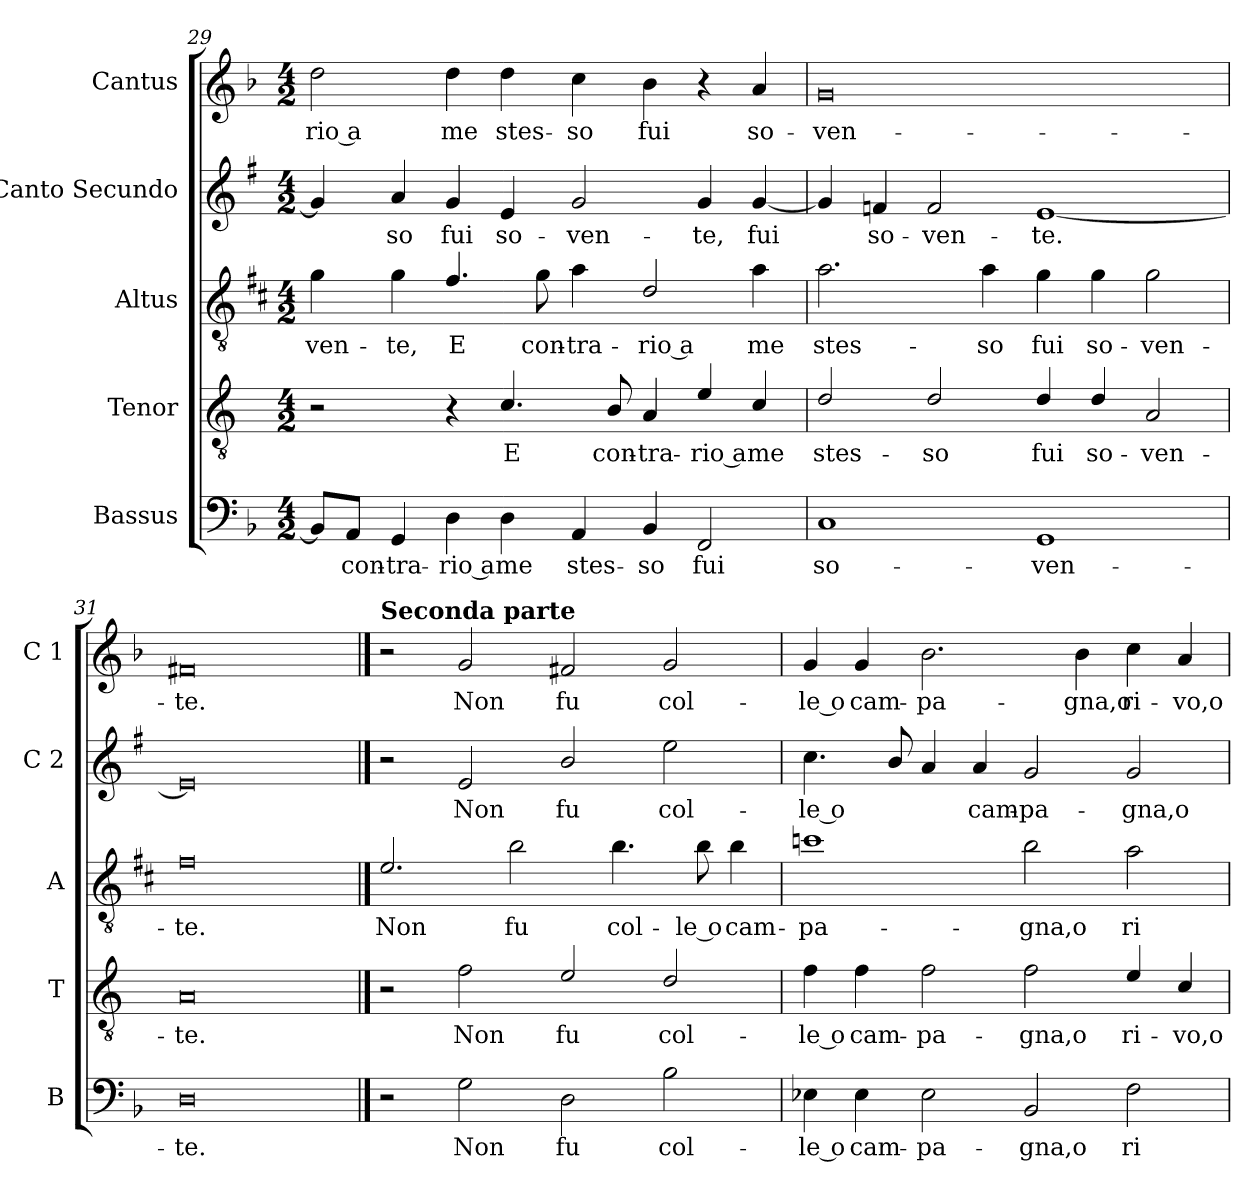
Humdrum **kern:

**kern	**text	**kern	**text	**kern	**text	**kern	**text	**kern	**text
*part5	*part5	*part4	*part4	*part3	*part3	*part2	*part2	*part1	*part1
*staff5	*staff5	*staff4	*staff4	*staff3	*staff3	*staff2	*staff2	*staff1	*staff1
*I"Bassus	*	*I"Tenor	*	*I"Altus	*	*I"Canto Secundo	*	*I"Cantus	*
*I'B	*	*I'T	*	*I'A	*	*I'C 2	*	*I'C 1	*
*clefF4	*	*clefGv2	*	*clefGv2	*	*clefG2	*	*clefG2	*
*	*	*ITrd4c7	*	*ITrd5c9	*	*ITrd1c2	*	*	*
*k[b-]	*	*k[b-]	*	*k[b-]	*	*k[b-]	*	*k[b-]	*
*F:	*	*F:	*	*F:	*	*F:	*	*F:	*
*M4/2	*	*M4/2	*	*M4/2	*	*M4/2	*	*M4/2	*
=29	=29	=29	=29	=29	=29	=29	=29	=29	=29
!	!	!	!	!	!LO:LY:b	!	!	!	!LO:LY:b
8BB-/L]	.	2r	.	4B-\	-ven-	4f/]	.	2dd\	-rio a
!	!LO:LY:b	!	!	!	!	!	!	!	!
8AA/J	con-	.	.	.	.	.	.	.	.
!	!LO:LY:b	!	!	!	!LO:LY:b	!	!LO:LY:b	!	!
4GG/	-tra-	.	.	4B-\	-te,	4g/	-so	.	.
!	!LO:LY:b	!	!	!	!LO:LY:b	!	!LO:LY:b	!	!LO:LY:b
4D\	-rio a	4r	.	4.A/	E	4f/	fui	4dd\	me
!	!LO:LY:b	!	!LO:LY:b	!	!	!	!LO:LY:b	!	!LO:LY:b
4D\	me	4.F/	E	.	.	4d/	so-	4dd\	stes-
!	!	!	!	!	!LO:LY:b	!	!	!	!
.	.	.	.	8B-\	con-	.	.	.	.
!	!LO:LY:b	!	!	!	!LO:LY:b	!	!LO:LY:b	!	!LO:LY:b
4AA/	stes-	.	.	4c\	-tra-	2f/	-ven-	4cc\	-so
!	!	!	!LO:LY:b	!	!	!	!	!	!
.	.	8E/	con-	.	.	.	.	.	.
!	!LO:LY:b	!	!LO:LY:b	!	!LO:LY:b	!	!	!	!LO:LY:b
4BB-/	-so	4D/	-tra-	2F/	-rio a	.	.	4b-\	fui
!	!LO:LY:b	!	!LO:LY:b	!	!	!	!LO:LY:b	!	!
2FF/	fui	4A/	-rio a	.	.	4f/	-te,	4r	.
!	!	!	!LO:LY:b	!	!LO:LY:b	!	!LO:LY:b	!	!LO:LY:b
.	.	4F/	me	4c\	me	[4f/	fui	4a/	so-
=30	=30	=30	=30	=30	=30	=30	=30	=30	=30
!	!LO:LY:b	!	!LO:LY:b	!	!LO:LY:b	!	!	!	!LO:LY:b
1C	so-	2G/	stes-	2.c\	stes-	4f/]	.	0g	-ven-
!	!	!	!	!	!	!	!LO:LY:b	!	!
.	.	.	.	.	.	4e-X/	so-	.	.
!	!	!	!LO:LY:b	!	!	!	!LO:LY:b	!	!
.	.	2G/	-so	.	.	2e-/	-ven-	.	.
!	!	!	!	!	!LO:LY:b	!	!	!	!
.	.	.	.	4c\	-so	.	.	.	.
!	!LO:LY:b	!	!LO:LY:b	!	!LO:LY:b	!	!LO:LY:b	!	!
1GG	-ven-	4G/	fui	4B-\	fui	[1d	-te.	.	.
!	!	!	!LO:LY:b	!	!LO:LY:b	!	!	!	!
.	.	4G/	so-	4B-\	so-	.	.	.	.
!	!	!	!LO:LY:b	!	!LO:LY:b	!	!	!	!
.	.	2D/	-ven-	2B-\	-ven-	.	.	.	.
=31	=31	=31	=31	=31	=31	=31	=31	=31	=31
!	!LO:LY:b	!	!LO:LY:b	!	!LO:LY:b	!	!	!	!LO:LY:b
0D	-te.	0D	-te.	0A	-te.	0d]	.	0f#X	-te.
!!LO:LB:g=z
==32	==32	==32	==32	==32	==32	==32	==32	==32	==32
!	!	!	!	!	!	!	!	!LO:TX:a:B:t=Seconda parte	!
!	!	!	!	!	!LO:LY:b	!	!	!	!
2r	.	2r	.	2.G/	Non	2r	.	2r	.
!	!LO:LY:b	!	!LO:LY:b	!	!	!	!LO:LY:b	!	!LO:LY:b
2G\	Non	2B-\	Non	.	.	2d/	Non	2g/	Non
!	!	!	!	!	!LO:LY:b	!	!	!	!
.	.	.	.	2d\	fu	.	.	.	.
!	!LO:LY:b	!	!LO:LY:b	!	!	!	!LO:LY:b	!	!LO:LY:b
2D\	fu	2A/	fu	.	.	2a/	fu	2f#X/	fu
!	!	!	!	!	!LO:LY:b	!	!	!	!
.	.	.	.	4.d\	col-	.	.	.	.
!	!LO:LY:b	!	!LO:LY:b	!	!	!	!LO:LY:b	!	!LO:LY:b
2B-\	col-	2G/	col-	.	.	2dd\	col-	2g/	col-
!	!	!	!	!	!LO:LY:b	!	!	!	!
.	.	.	.	8d\	-le o	.	.	.	.
!	!	!	!	!	!LO:LY:b	!	!	!	!
.	.	.	.	4d\	cam-	.	.	.	.
=33	=33	=33	=33	=33	=33	=33	=33	=33	=33
!	!LO:LY:b	!	!LO:LY:b	!	!LO:LY:b	!	!LO:LY:b	!	!LO:LY:b
4E-X\	-le o	4B-\	-le o	1e-X	-pa-	4.b-\	-le o	4g/	-le o
!	!LO:LY:b	!	!LO:LY:b	!	!	!	!	!	!LO:LY:b
4E-\	cam-	4B-\	cam-	.	.	.	.	4g/	cam-
.	.	.	.	.	.	8a/	.	.	.
!	!LO:LY:b	!	!LO:LY:b	!	!	!	!	!	!LO:LY:b
2E-\	-pa-	2B-\	-pa-	.	.	4g/	.	2.b-\	-pa-
!	!	!	!	!	!	!	!LO:LY:b	!	!
.	.	.	.	.	.	4g/	cam-	.	.
!	!LO:LY:b	!	!LO:LY:b	!	!LO:LY:b	!	!LO:LY:b	!	!
2BB-/	-gna,o	2B-\	-gna,o	2d\	-gna,o	2f/	-pa-	.	.
!	!	!	!	!	!	!	!	!	!LO:LY:b
.	.	.	.	.	.	.	.	4b-\	-gna,o
!	!LO:LY:b	!	!LO:LY:b	!	!LO:LY:b	!	!LO:LY:b	!	!LO:LY:b
2F\	ri-	4A/	ri-	2c\	ri-	2f/	-gna,o	4cc\	ri-
!	!	!	!LO:LY:b	!	!	!	!	!	!LO:LY:b
.	.	4F/	-vo,o	.	.	.	.	4a/	-vo,o
=	=	=	=	=	=	=	=	=	=
*-	*-	*-	*-	*-	*-	*-	*-	*-	*-
